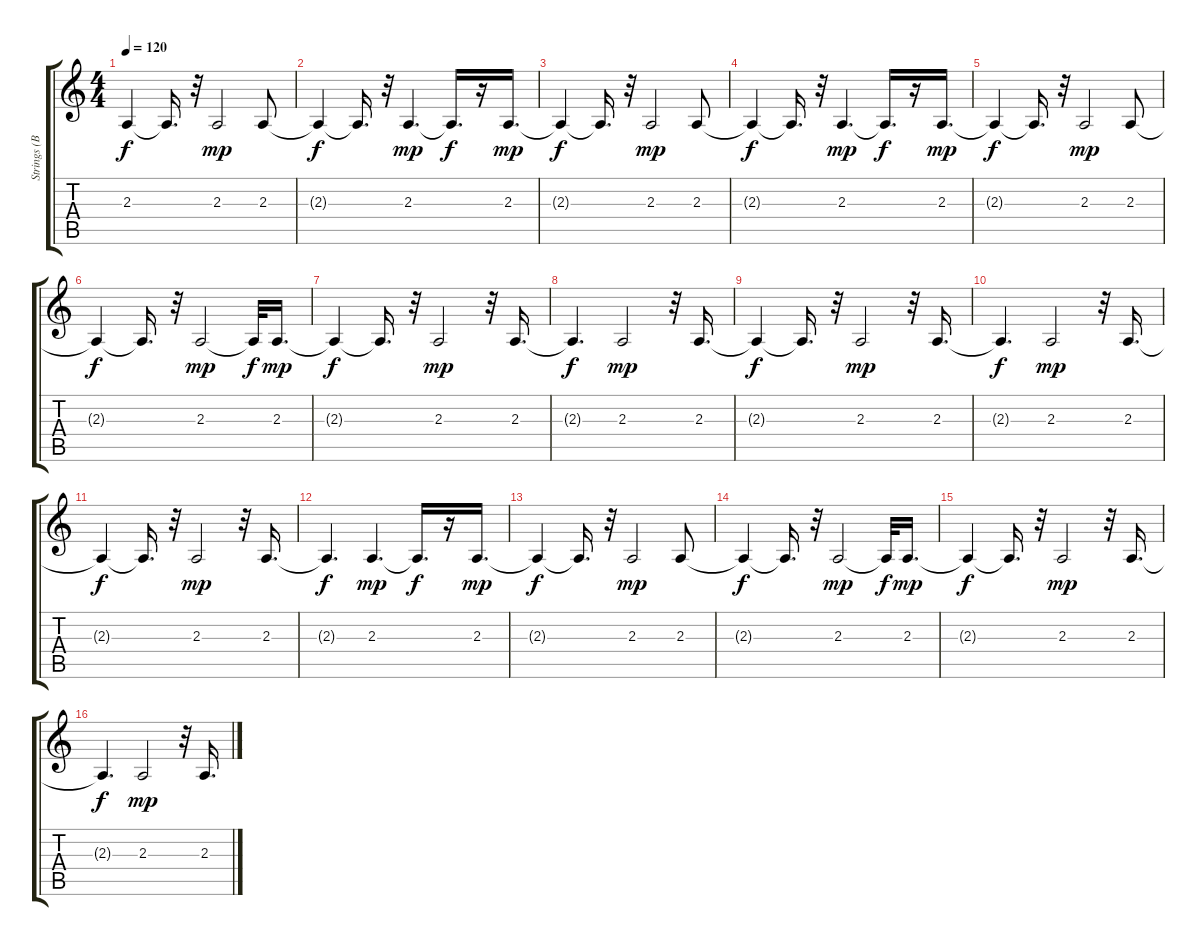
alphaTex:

\track ("Strings (BB)" "Strings (B") {instrument rockorgan}
\staff {score tabs}
\tuning (E4 B3 G3 D3 A2 E2) {hide}
\ts (4 4)
\tempo 120
\clef g2
\ks c
2.3{t}.4{dy f} 2.3{t}.16{d} r.32 2.3.2{dy mp} 2.3.8 |
2.3{t}.4{dy f} 2.3{t}.16{d} r.32 2.3.4{d dy mp} 2.3{t}.16{d dy f} r.16 2.3.16{d dy mp} |
2.3{t}.4{dy f} 2.3{t}.16{d} r.32 2.3.2{dy mp} 2.3.8 |
2.3{t}.4{dy f} 2.3{t}.16{d} r.32 2.3.4{d dy mp} 2.3{t}.16{d dy f} r.16 2.3.16{d dy mp} |
2.3{t}.4{dy f} 2.3{t}.16{d} r.32 2.3.2{dy mp} 2.3.8 |
2.3{t}.4{dy f} 2.3{t}.16{d} r.32 2.3.2{dy mp} 2.3{t}.32{dy f} 2.3.16{d dy mp} |
2.3{t}.4{dy f} 2.3{t}.16{d} r.32 2.3.2{dy mp} r.32 2.3.16{d} |
2.3{t}.4{d dy f} 2.3.2{dy mp} r.32 2.3.16{d} |
2.3{t}.4{dy f} 2.3{t}.16{d} r.32 2.3.2{dy mp} r.32 2.3.16{d} |
2.3{t}.4{d dy f} 2.3.2{dy mp} r.32 2.3.16{d} |
2.3{t}.4{dy f} 2.3{t}.16{d} r.32 2.3.2{dy mp} r.32 2.3.16{d} |
2.3{t}.4{d dy f} 2.3.4{d dy mp} 2.3{t}.16{d dy f} r.16 2.3.16{d dy mp} |
2.3{t}.4{dy f} 2.3{t}.16{d} r.32 2.3.2{dy mp} 2.3.8 |
2.3{t}.4{dy f} 2.3{t}.16{d} r.32 2.3.2{dy mp} 2.3{t}.32{dy f} 2.3.16{d dy mp} |
2.3{t}.4{dy f} 2.3{t}.16{d} r.32 2.3.2{dy mp} r.32 2.3.16{d} |
2.3{t}.4{d dy f} 2.3.2{dy mp} r.32 2.3.16{d}
